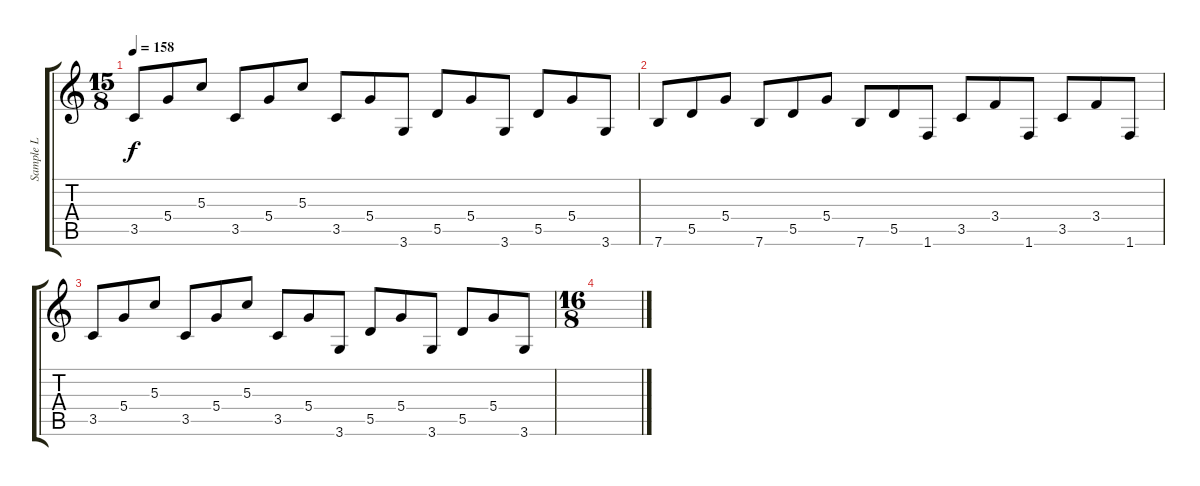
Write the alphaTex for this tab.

\track ("Sample L" "Sample L") {instrument guitarharmonics}
\staff {score tabs}
\tuning (E4 B3 G3 D3 A2 E2) {hide}
\ts (15 8)
\tempo 158
\clef g2
\ks c
3.5.8{dy f} 5.4.8 5.3.8 3.5.8 5.4.8 5.3.8 3.5.8 5.4.8 3.6.8 5.5.8 5.4.8 3.6.8 5.5.8 5.4.8 3.6.8 |
7.6.8 5.5.8 5.4.8 7.6.8 5.5.8 5.4.8 7.6.8 5.5.8 1.6.8 3.5.8 3.4.8 1.6.8 3.5.8 3.4.8 1.6.8 |
3.5.8 5.4.8 5.3.8 3.5.8 5.4.8 5.3.8 3.5.8 5.4.8 3.6.8 5.5.8 5.4.8 3.6.8 5.5.8 5.4.8 3.6.8 |
\ts (16 8)
